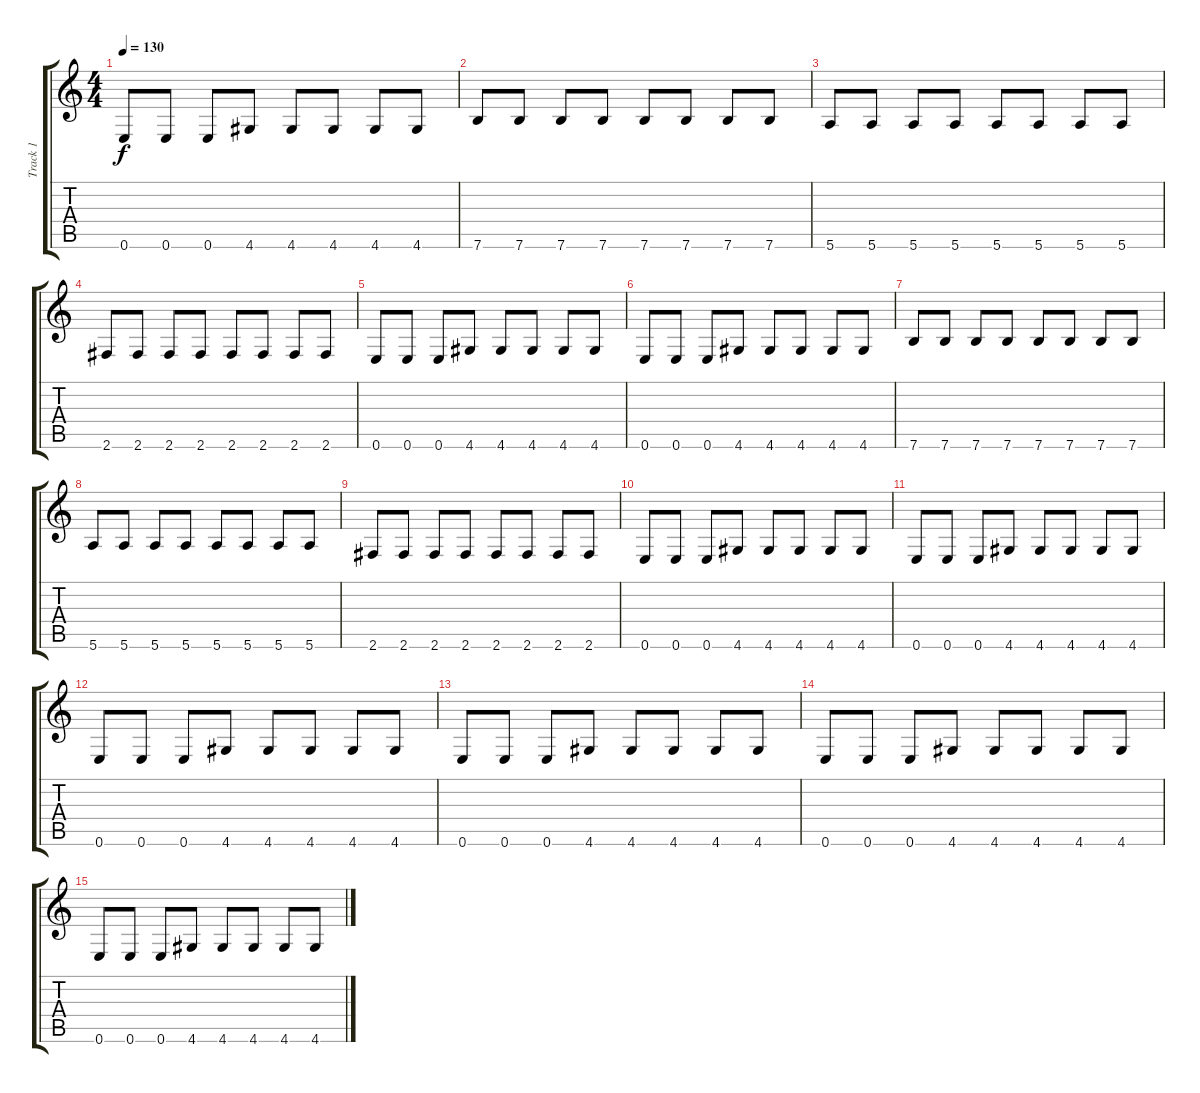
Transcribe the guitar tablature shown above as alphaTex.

\track ("Track 1" "Track 1") {instrument electricbassfinger}
\staff {score tabs}
\tuning (E4 B3 G3 D3 A2 E2) {hide}
\ts (4 4)
\tempo 130
\clef g2
\ks c
0.6.8{dy f} 0.6.8 0.6.8 4.6.8 4.6.8 4.6.8 4.6.8 4.6.8 |
7.6.8 7.6.8 7.6.8 7.6.8 7.6.8 7.6.8 7.6.8 7.6.8 |
5.6.8 5.6.8 5.6.8 5.6.8 5.6.8 5.6.8 5.6.8 5.6.8 |
2.6.8 2.6.8 2.6.8 2.6.8 2.6.8 2.6.8 2.6.8 2.6.8 |
0.6.8 0.6.8 0.6.8 4.6.8 4.6.8 4.6.8 4.6.8 4.6.8 |
0.6.8 0.6.8 0.6.8 4.6.8 4.6.8 4.6.8 4.6.8 4.6.8 |
7.6.8 7.6.8 7.6.8 7.6.8 7.6.8 7.6.8 7.6.8 7.6.8 |
5.6.8 5.6.8 5.6.8 5.6.8 5.6.8 5.6.8 5.6.8 5.6.8 |
2.6.8 2.6.8 2.6.8 2.6.8 2.6.8 2.6.8 2.6.8 2.6.8 |
0.6.8 0.6.8 0.6.8 4.6.8 4.6.8 4.6.8 4.6.8 4.6.8 |
0.6.8 0.6.8 0.6.8 4.6.8 4.6.8 4.6.8 4.6.8 4.6.8 |
0.6.8 0.6.8 0.6.8 4.6.8 4.6.8 4.6.8 4.6.8 4.6.8 |
0.6.8 0.6.8 0.6.8 4.6.8 4.6.8 4.6.8 4.6.8 4.6.8 |
0.6.8 0.6.8 0.6.8 4.6.8 4.6.8 4.6.8 4.6.8 4.6.8 |
0.6.8 0.6.8 0.6.8 4.6.8 4.6.8 4.6.8 4.6.8 4.6.8
